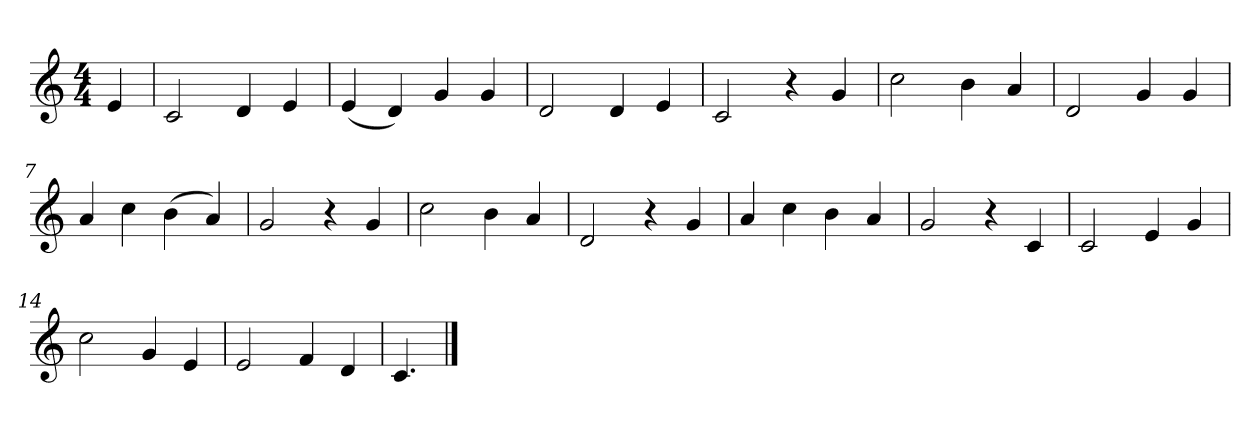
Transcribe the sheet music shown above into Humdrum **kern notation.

**kern
*part1
*staff1
*clefG2
*k[]
*C:
*M4/4
*MM84
=
4e
=1
2c
4d
4e
=2
(4e
4d)
4g
4g
=3
2d
4d
4e
=4
2c
4r
4g
=5
2cc
4b
4a
=6
2d
4g
4g
=7
4a
4cc
(4b
4a)
=8
2g
4r
4g
=9
2cc
4b
4a
=10
2d
4r
4g
=11
4a
4cc
4b
4a
=12
2g
4r
4c
=13
2c
4e
4g
=14
2cc
4g
4e
=15
2e
4f
4d
=16
4.c
==
*-
